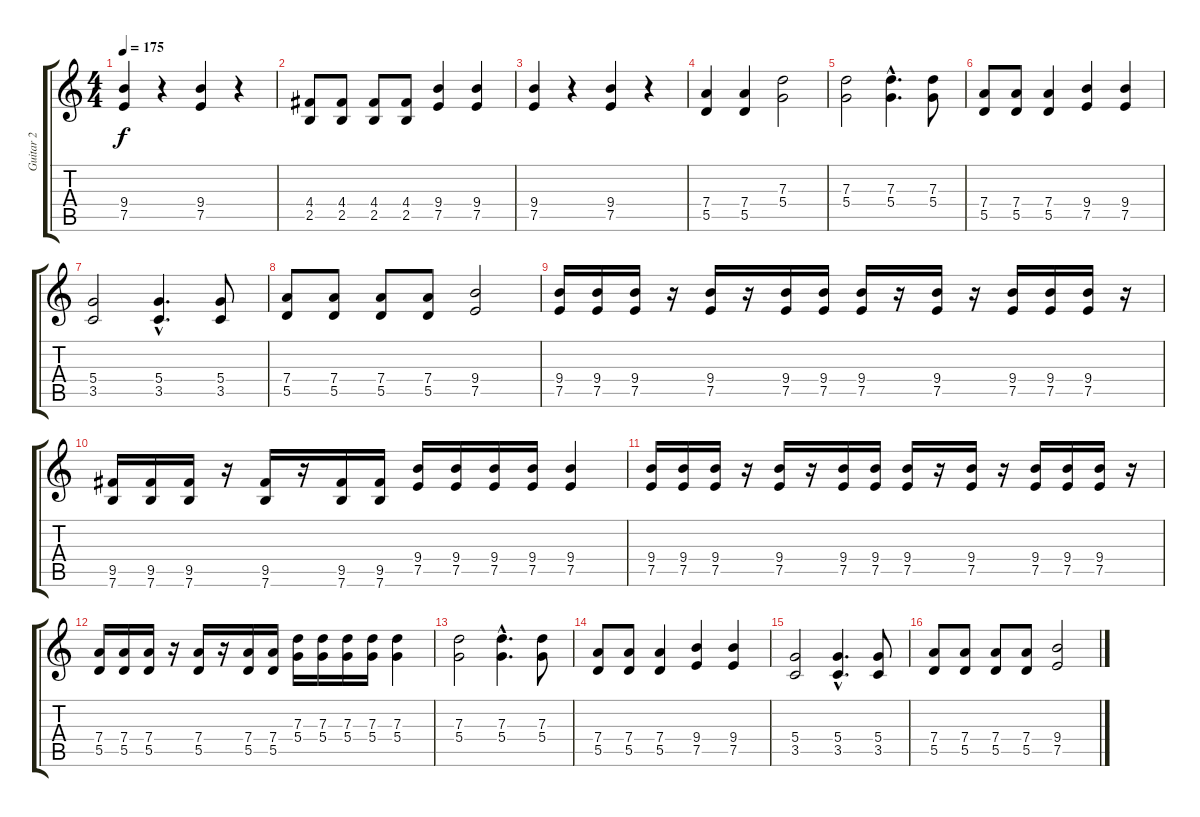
\track ("Guitar 2" "Guitar 2") {instrument overdrivenguitar}
\staff {score tabs}
\tuning (E4 B3 G3 D3 A2 E2) {hide}
\ts (4 4)
\tempo 175
\clef g2
\ks c
(9.4 7.5).4{dy f} r.4 (9.4 7.5).4 r.4 |
(4.4 2.5).8 (4.4 2.5).8 (4.4 2.5).8 (4.4 2.5).8 (9.4 7.5).4 (9.4 7.5).4 |
(9.4 7.5).4 r.4 (9.4 7.5).4 r.4 |
(7.4 5.5).4 (7.4 5.5).4 (7.3 5.4).2 |
(7.3 5.4).2 (7.3{hac} 5.4{hac}).4{d} (7.3 5.4).8 |
(7.4 5.5).8 (7.4 5.5).8 (7.4 5.5).4 (9.4 7.5).4 (9.4 7.5).4 |
(5.4 3.5).2 (5.4{hac} 3.5{hac}).4{d} (5.4 3.5).8 |
(7.4 5.5).8 (7.4 5.5).8 (7.4 5.5).8 (7.4 5.5).8 (9.4 7.5).2 |
(9.4 7.5).16 (9.4 7.5).16 (9.4 7.5).16 r.16 (9.4 7.5).16 r.16 (9.4 7.5).16 (9.4 7.5).16 (9.4 7.5).16 r.16 (9.4 7.5).16 r.16 (9.4 7.5).16 (9.4 7.5).16 (9.4 7.5).16 r.16 |
(9.5 7.6).16 (9.5 7.6).16 (9.5 7.6).16 r.16 (9.5 7.6).16 r.16 (9.5 7.6).16 (9.5 7.6).16 (9.4 7.5).16 (9.4 7.5).16 (9.4 7.5).16 (9.4 7.5).16 (9.4 7.5).4 |
(9.4 7.5).16 (9.4 7.5).16 (9.4 7.5).16 r.16 (9.4 7.5).16 r.16 (9.4 7.5).16 (9.4 7.5).16 (9.4 7.5).16 r.16 (9.4 7.5).16 r.16 (9.4 7.5).16 (9.4 7.5).16 (9.4 7.5).16 r.16 |
(7.4 5.5).16 (7.4 5.5).16 (7.4 5.5).16 r.16 (7.4 5.5).16 r.16 (7.4 5.5).16 (7.4 5.5).16 (7.3 5.4).16 (7.3 5.4).16 (7.3 5.4).16 (7.3 5.4).16 (7.3 5.4).4 |
(7.3 5.4).2 (7.3{hac} 5.4{hac}).4{d} (7.3 5.4).8 |
(7.4 5.5).8 (7.4 5.5).8 (7.4 5.5).4 (9.4 7.5).4 (9.4 7.5).4 |
(5.4 3.5).2 (5.4{hac} 3.5{hac}).4{d} (5.4 3.5).8 |
(7.4 5.5).8 (7.4 5.5).8 (7.4 5.5).8 (7.4 5.5).8 (9.4 7.5).2
